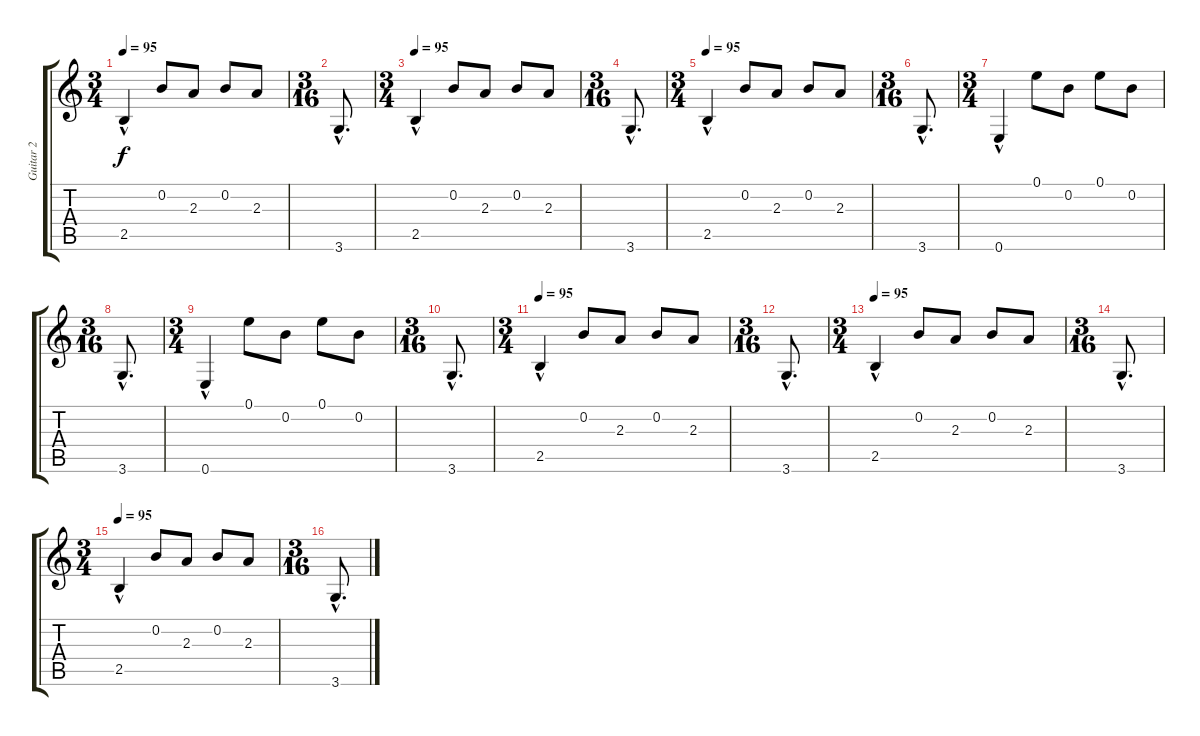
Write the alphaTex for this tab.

\track ("Guitar 2" "Guitar 2") {instrument distortionguitar}
\staff {score tabs}
\tuning (E4 B3 G3 D3 A2 E2) {hide}
\ts (3 4)
\tempo 95
\clef g2
\ks c
2.5{hac}.4{dy f} 0.2.8 2.3.8 0.2.8 2.3.8 |
\ts (3 16)
3.6{hac}.8{d} |
\ts (3 4)
\tempo 95
2.5{hac}.4 0.2.8 2.3.8 0.2.8 2.3.8 |
\ts (3 16)
3.6{hac}.8{d} |
\ts (3 4)
\tempo 95
2.5{hac}.4 0.2.8 2.3.8 0.2.8 2.3.8 |
\ts (3 16)
3.6{hac}.8{d} |
\ts (3 4)
0.6{hac}.4 0.1.8 0.2.8 0.1.8 0.2.8 |
\ts (3 16)
3.6{hac}.8{d} |
\ts (3 4)
0.6{hac}.4 0.1.8 0.2.8 0.1.8 0.2.8 |
\ts (3 16)
3.6{hac}.8{d} |
\ts (3 4)
\tempo 95
2.5{hac}.4 0.2.8 2.3.8 0.2.8 2.3.8 |
\ts (3 16)
3.6{hac}.8{d} |
\ts (3 4)
\tempo 95
2.5{hac}.4 0.2.8 2.3.8 0.2.8 2.3.8 |
\ts (3 16)
3.6{hac}.8{d} |
\ts (3 4)
\tempo 95
2.5{hac}.4 0.2.8 2.3.8 0.2.8 2.3.8 |
\ts (3 16)
3.6{hac}.8{d}
